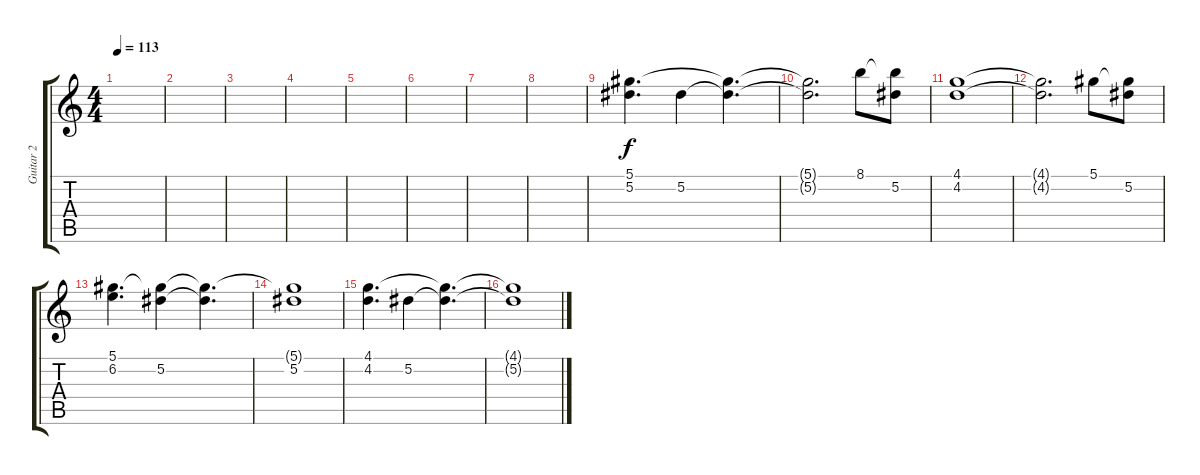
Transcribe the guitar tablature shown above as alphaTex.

\track ("Guitar 2" "Guitar 2") {instrument distortionguitar}
\staff {score tabs}
\tuning (Eb4 Bb3 Gb3 Db3 Ab2 Db2) {hide}
\ts (4 4)
\tempo 113
\clef g2
\ks c
|
|
|
|
|
|
|
|
(5.1 5.2).4{d} 5.2.4 (5.1{t} 5.2{t}).4{d} |
(5.1{t} 5.2{t}).2{d} 8.1.8 (8.1{t} 5.2).8 |
(4.1 4.2).1 |
(4.1{t} 4.2{t}).2{d} 5.1.8 (5.1{t} 5.2).8 |
(5.1 6.2).4{d} (5.1{t} 5.2).4 (5.1{t} 5.2{t}).4{d} |
(5.1{t} 5.2).1 |
(4.1 4.2).4{d} 5.2.4 (4.1{t} 5.2{t}).4{d} |
(4.1{t} 5.2{t}).1
